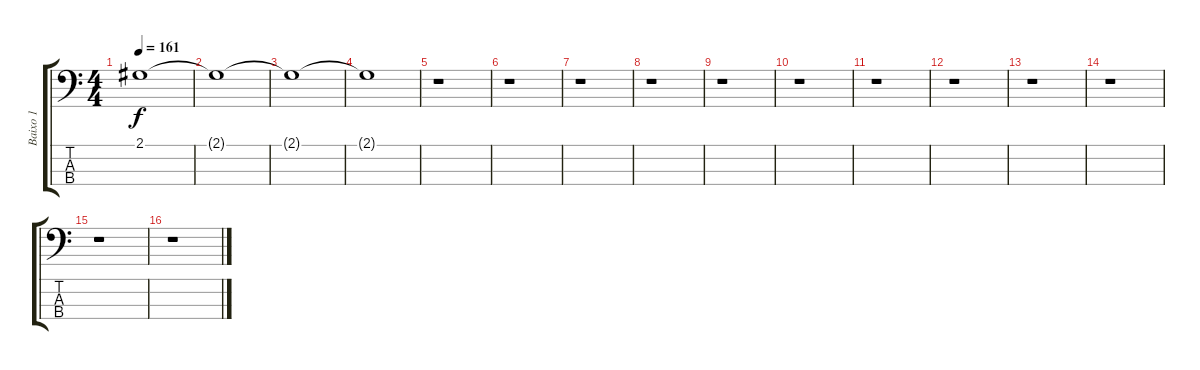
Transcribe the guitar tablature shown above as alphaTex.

\track ("Baixo 1" "Baixo 1") {instrument overdrivenguitar}
\staff {score tabs}
\tuning (Gb2 Db2 Ab1 Eb1) {hide}
\ts (4 4)
\tempo 161
\clef f4
\ks c
2.1{t}.1{dy f} |
2.1{t}.1 |
2.1{t}.1 |
2.1{t}.1 |
r.1 |
r.1 |
r.1 |
r.1 |
r.1 |
r.1 |
r.1 |
r.1 |
r.1 |
r.1 |
r.1 |
r.1
